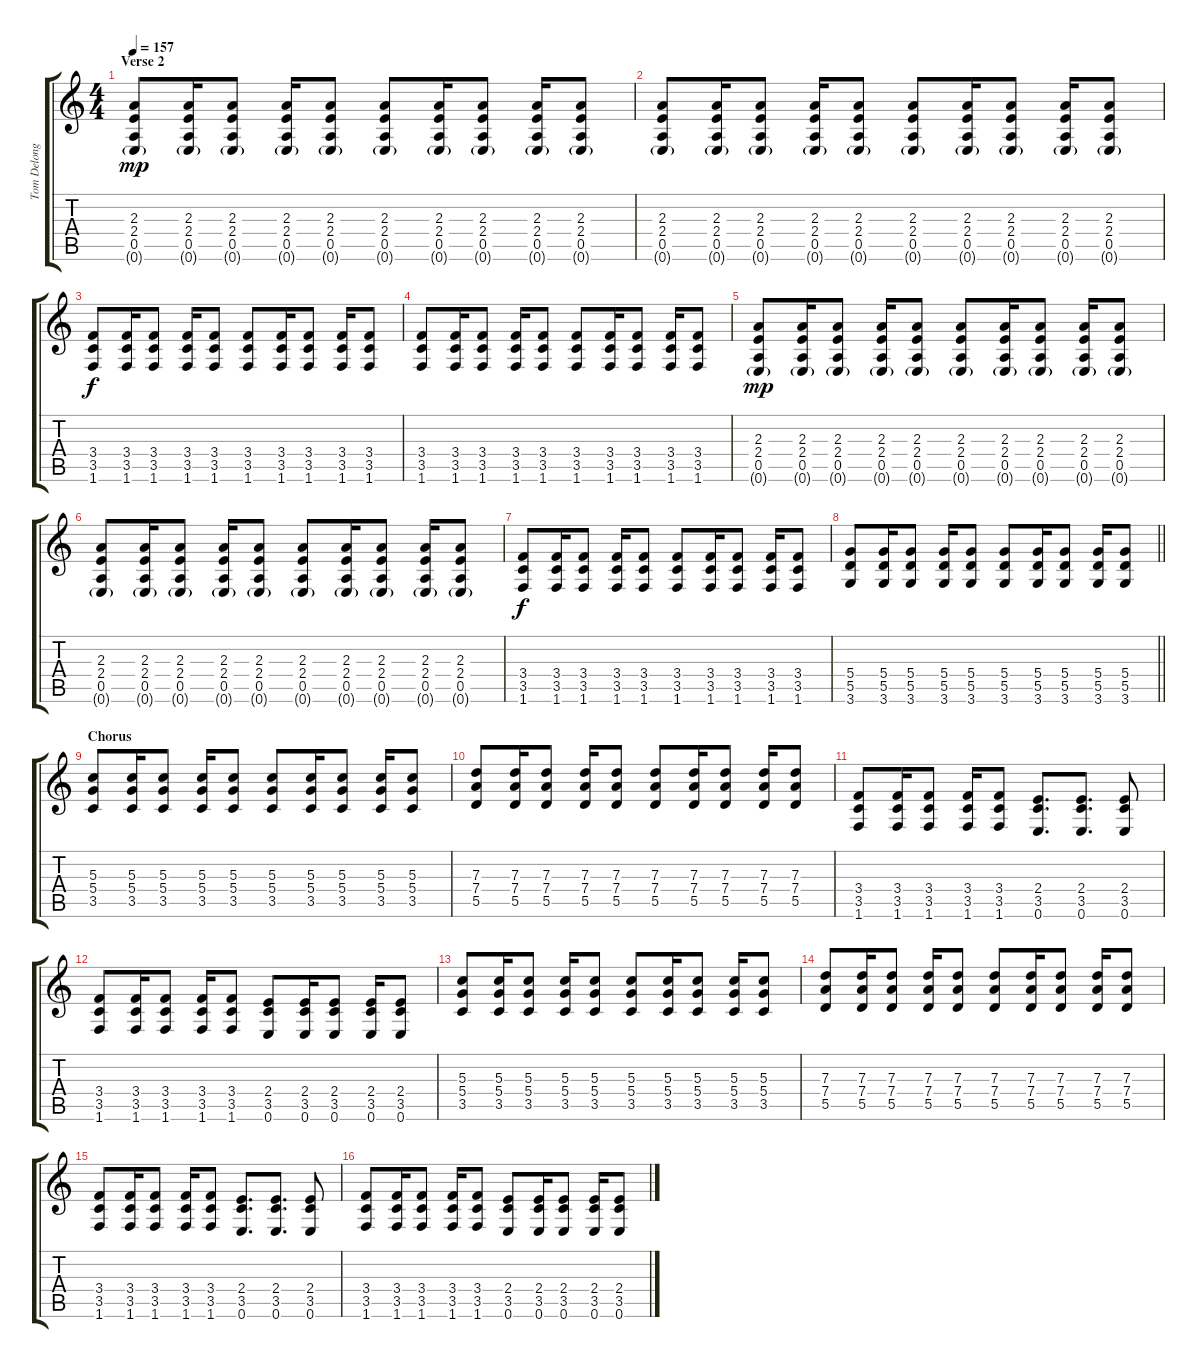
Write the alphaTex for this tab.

\track ("Tom Delonge - Guitar" "Tom Delong") {instrument distortionguitar}
\staff {score tabs}
\tuning (E4 B3 G3 D3 A2 E2) {hide}
\ts (4 4)
\section ("" "Verse 2")
\tempo 157
\clef g2
\ks c
(2.3 2.4 0.5 0.6{g}).8{dy mp} (2.3 2.4 0.5 0.6{g}).16 (2.3 2.4 0.5 0.6{g}).8 (2.3 2.4 0.5 0.6{g}).16 (2.3 2.4 0.5 0.6{g}).8 (2.3 2.4 0.5 0.6{g}).8 (2.3 2.4 0.5 0.6{g}).16 (2.3 2.4 0.5 0.6{g}).8 (2.3 2.4 0.5 0.6{g}).16 (2.3 2.4 0.5 0.6{g}).8 |
(2.3 2.4 0.5 0.6{g}).8 (2.3 2.4 0.5 0.6{g}).16 (2.3 2.4 0.5 0.6{g}).8 (2.3 2.4 0.5 0.6{g}).16 (2.3 2.4 0.5 0.6{g}).8 (2.3 2.4 0.5 0.6{g}).8 (2.3 2.4 0.5 0.6{g}).16 (2.3 2.4 0.5 0.6{g}).8 (2.3 2.4 0.5 0.6{g}).16 (2.3 2.4 0.5 0.6{g}).8 |
(3.4 3.5 1.6).8{dy f} (3.4 3.5 1.6).16 (3.4 3.5 1.6).8 (3.4 3.5 1.6).16 (3.4 3.5 1.6).8 (3.4 3.5 1.6).8 (3.4 3.5 1.6).16 (3.4 3.5 1.6).8 (3.4 3.5 1.6).16 (3.4 3.5 1.6).8 |
(3.4 3.5 1.6).8 (3.4 3.5 1.6).16 (3.4 3.5 1.6).8 (3.4 3.5 1.6).16 (3.4 3.5 1.6).8 (3.4 3.5 1.6).8 (3.4 3.5 1.6).16 (3.4 3.5 1.6).8 (3.4 3.5 1.6).16 (3.4 3.5 1.6).8 |
(2.3 2.4 0.5 0.6{g}).8{dy mp} (2.3 2.4 0.5 0.6{g}).16 (2.3 2.4 0.5 0.6{g}).8 (2.3 2.4 0.5 0.6{g}).16 (2.3 2.4 0.5 0.6{g}).8 (2.3 2.4 0.5 0.6{g}).8 (2.3 2.4 0.5 0.6{g}).16 (2.3 2.4 0.5 0.6{g}).8 (2.3 2.4 0.5 0.6{g}).16 (2.3 2.4 0.5 0.6{g}).8 |
(2.3 2.4 0.5 0.6{g}).8 (2.3 2.4 0.5 0.6{g}).16 (2.3 2.4 0.5 0.6{g}).8 (2.3 2.4 0.5 0.6{g}).16 (2.3 2.4 0.5 0.6{g}).8 (2.3 2.4 0.5 0.6{g}).8 (2.3 2.4 0.5 0.6{g}).16 (2.3 2.4 0.5 0.6{g}).8 (2.3 2.4 0.5 0.6{g}).16 (2.3 2.4 0.5 0.6{g}).8 |
(3.4 3.5 1.6).8{dy f} (3.4 3.5 1.6).16 (3.4 3.5 1.6).8 (3.4 3.5 1.6).16 (3.4 3.5 1.6).8 (3.4 3.5 1.6).8 (3.4 3.5 1.6).16 (3.4 3.5 1.6).8 (3.4 3.5 1.6).16 (3.4 3.5 1.6).8 |
\barLineRight lightlight
(5.4 5.5 3.6).8 (5.4 5.5 3.6).16 (5.4 5.5 3.6).8 (5.4 5.5 3.6).16 (5.4 5.5 3.6).8 (5.4 5.5 3.6).8 (5.4 5.5 3.6).16 (5.4 5.5 3.6).8 (5.4 5.5 3.6).16 (5.4 5.5 3.6).8 |
\section ("" "Chorus")
(5.3 5.4 3.5).8 (5.3 5.4 3.5).16 (5.3 5.4 3.5).8 (5.3 5.4 3.5).16 (5.3 5.4 3.5).8 (5.3 5.4 3.5).8 (5.3 5.4 3.5).16 (5.3 5.4 3.5).8 (5.3 5.4 3.5).16 (5.3 5.4 3.5).8 |
(7.3 7.4 5.5).8 (7.3 7.4 5.5).16 (7.3 7.4 5.5).8 (7.3 7.4 5.5).16 (7.3 7.4 5.5).8 (7.3 7.4 5.5).8 (7.3 7.4 5.5).16 (7.3 7.4 5.5).8 (7.3 7.4 5.5).16 (7.3 7.4 5.5).8 |
(3.4 3.5 1.6).8 (3.4 3.5 1.6).16 (3.4 3.5 1.6).8 (3.4 3.5 1.6).16 (3.4 3.5 1.6).8 (2.4 3.5 0.6).8{d} (2.4 3.5 0.6).8{d} (2.4 3.5 0.6).8 |
(3.4 3.5 1.6).8 (3.4 3.5 1.6).16 (3.4 3.5 1.6).8 (3.4 3.5 1.6).16 (3.4 3.5 1.6).8 (2.4 3.5 0.6).8 (2.4 3.5 0.6).16 (2.4 3.5 0.6).8 (2.4 3.5 0.6).16 (2.4 3.5 0.6).8 |
(5.3 5.4 3.5).8 (5.3 5.4 3.5).16 (5.3 5.4 3.5).8 (5.3 5.4 3.5).16 (5.3 5.4 3.5).8 (5.3 5.4 3.5).8 (5.3 5.4 3.5).16 (5.3 5.4 3.5).8 (5.3 5.4 3.5).16 (5.3 5.4 3.5).8 |
(7.3 7.4 5.5).8 (7.3 7.4 5.5).16 (7.3 7.4 5.5).8 (7.3 7.4 5.5).16 (7.3 7.4 5.5).8 (7.3 7.4 5.5).8 (7.3 7.4 5.5).16 (7.3 7.4 5.5).8 (7.3 7.4 5.5).16 (7.3 7.4 5.5).8 |
(3.4 3.5 1.6).8 (3.4 3.5 1.6).16 (3.4 3.5 1.6).8 (3.4 3.5 1.6).16 (3.4 3.5 1.6).8 (2.4 3.5 0.6).8{d} (2.4 3.5 0.6).8{d} (2.4 3.5 0.6).8 |
(3.4 3.5 1.6).8 (3.4 3.5 1.6).16 (3.4 3.5 1.6).8 (3.4 3.5 1.6).16 (3.4 3.5 1.6).8 (2.4 3.5 0.6).8 (2.4 3.5 0.6).16 (2.4 3.5 0.6).8 (2.4 3.5 0.6).16 (2.4 3.5 0.6).8
